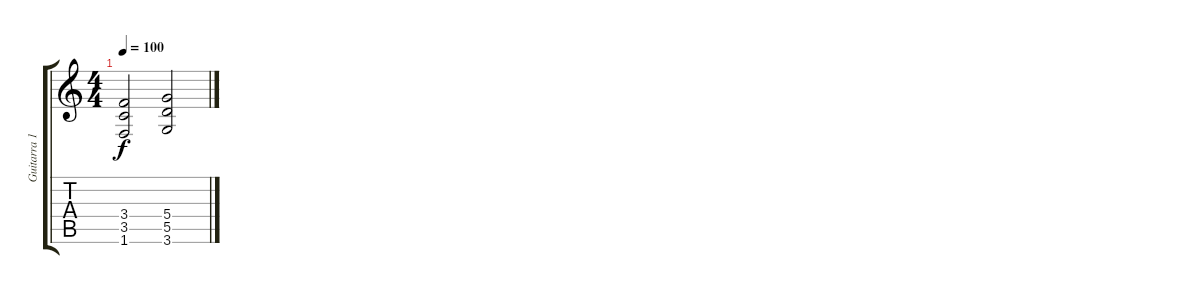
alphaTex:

\track ("Guitarra 1" "Guitarra 1") {instrument distortionguitar}
\staff {score tabs}
\tuning (E4 B3 G3 D3 A2 E2) {hide}
\ts (4 4)
\tempo 100
\clef g2
\ks c
(3.4 3.5 1.6).2{dy f} (5.4 5.5 3.6).2
